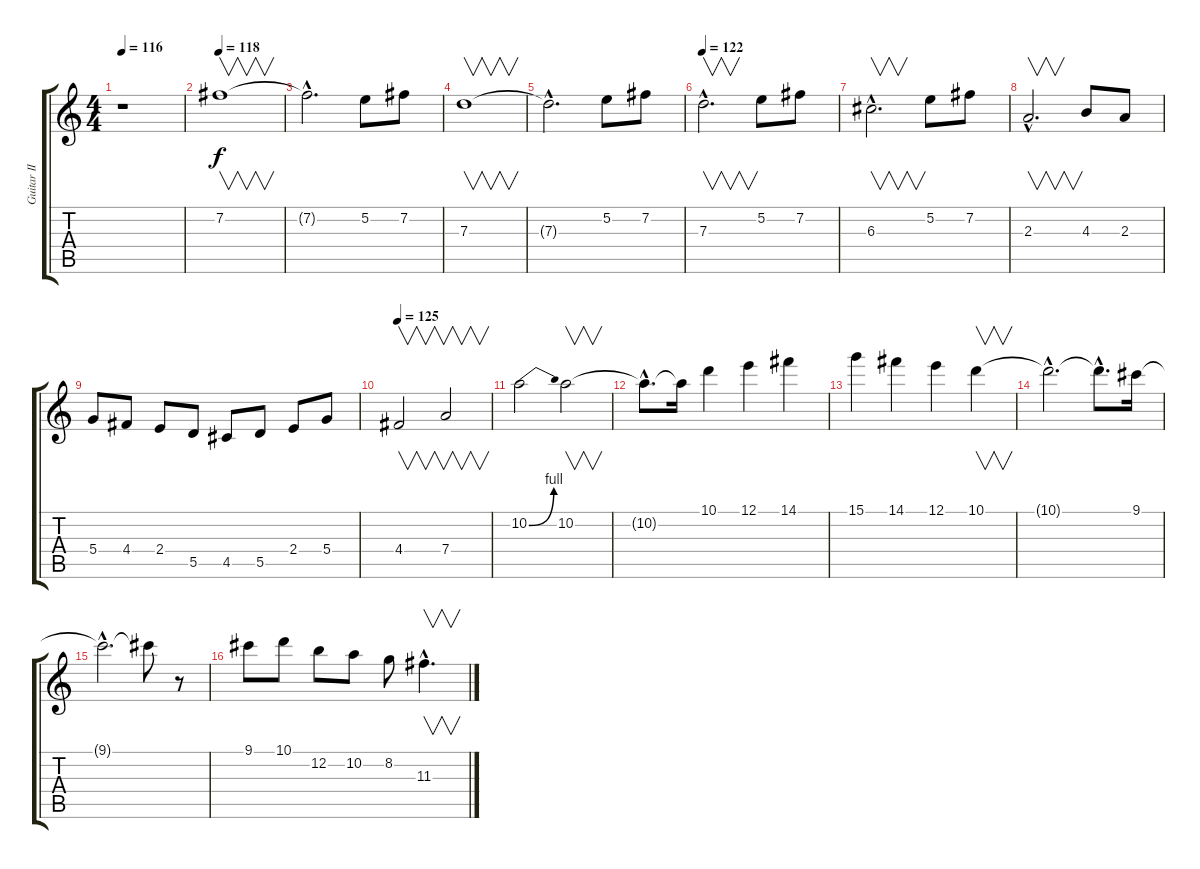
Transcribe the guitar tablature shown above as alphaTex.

\track ("Guitar II" "Guitar II") {instrument distortionguitar}
\staff {score tabs}
\tuning (E4 B3 G3 D3 A2 E2) {hide}
\ts (4 4)
\tempo 116
\clef g2
\ks c
r.1{dy f} |
\tempo 118
7.2.1{v} |
7.2{hac t}.2{d} 5.2.8{volume 10} 7.2.8 |
7.3.1{v} |
7.3{hac t}.2{d} 5.2.8 7.2.8 |
\tempo 122
7.3{hac}.2{v d} 5.2.8 7.2.8 |
6.3{hac}.2{v d} 5.2.8 7.2.8 |
2.3{hac}.2{v d} 4.3.8 2.3.8 |
5.4.8 4.4.8 2.4.8 5.5.8 4.5.8 5.5.8 2.4.8 5.4.8 |
\tempo 125
4.4.2{v} 7.4.2{v} |
10.2{be (bend 0 0 60 4)}.2 10.2.2{v} |
10.2{hac t}.8{d} 10.2{t}.16 10.1.4 12.1.4 14.1.4 |
15.1.4 14.1.4 12.1.4 10.1.4{v} |
10.1{hac t}.2{d} 10.1{hac t}.8{d} 9.1.16 |
9.1{hac t}.2{d} 9.1{t}.8 r.8 |
9.1.8 10.1.8 12.2.8 10.2.8 8.2.8 11.3{hac}.4{v d}
